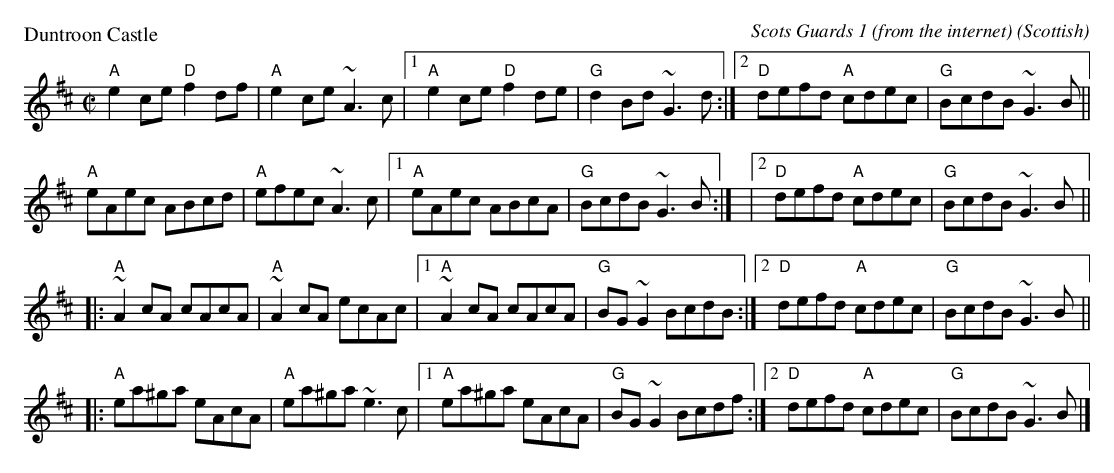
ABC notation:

X:1
P: Duntroon Castle
C: Scots Guards 1 (from the internet)
O: Scottish
M: C|
K: Amix
"A"e2ce "D"f2df|"A"e2ce ~A3c|1 "A"e2ce "D"f2de|"G"d2Bd ~G3d:|2 "D"defd "A"cdec|"G"BcdB ~G3B||
"A"eAec ABcd|"A"efec ~A3c|1"A"eAec ABcA|"G"BcdB ~G3B:| |2"D"defd "A"cdec|"G"BcdB ~G3B||
|:"A"~A2cA cAcA|"A"~A2cA ecAc|1 "A"~A2cA cAcA|"G"BG~G2 BcdB:|2 "D"defd "A"cdec|"G"BcdB ~G3B||
|:"A"ea^ga eAcA|"A"ea^ga ~e3c|1 "A"ea^ga eAcA|"G"BG~G2 Bcdf:|2 "D"defd "A"cdec|"G"BcdB ~G3B|]
